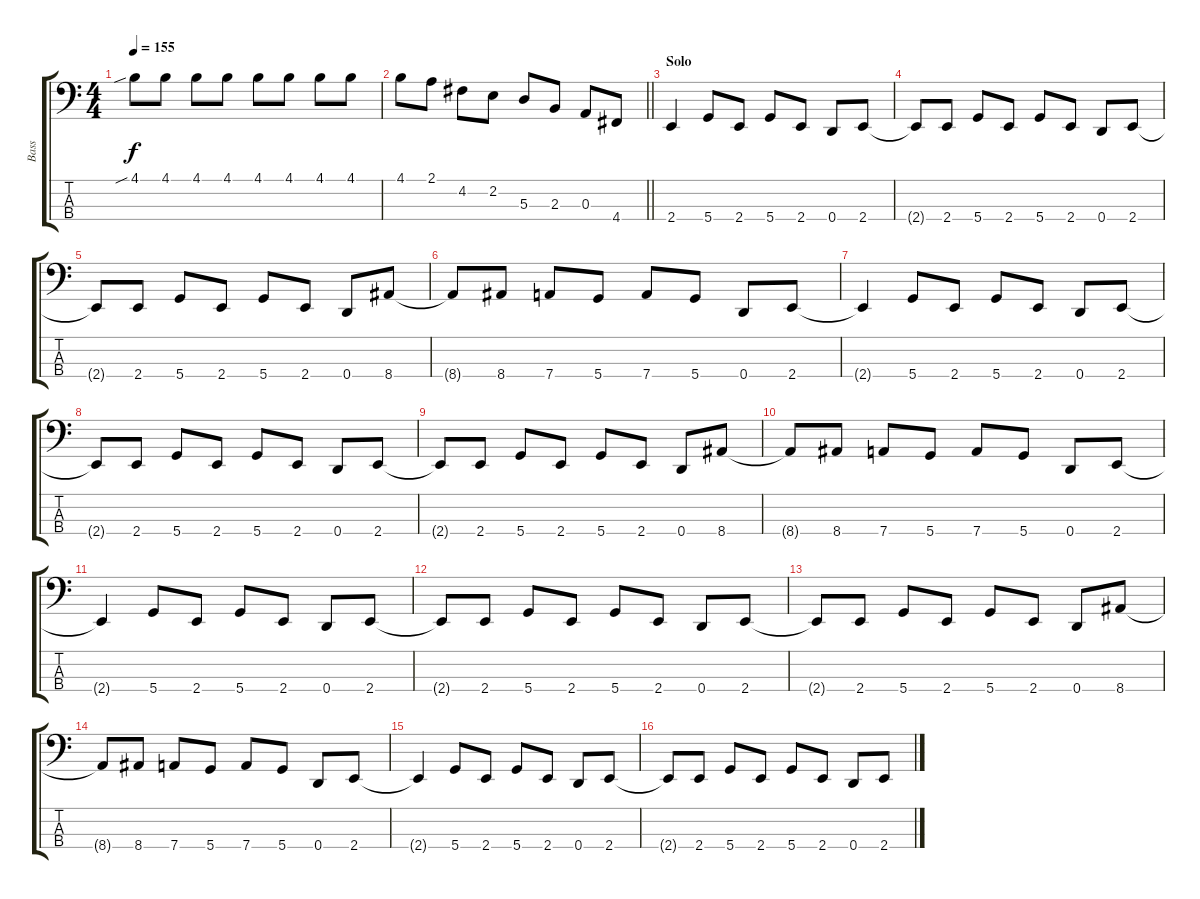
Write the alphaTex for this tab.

\track ("Bass" "Bass") {instrument electricbassfinger}
\staff {score tabs}
\tuning (G2 D2 A1 D1) {hide}
\ts (4 4)
\tempo 155
\clef f4
\ks c
4.1{sib}.8{dy f} 4.1.8 4.1.8 4.1.8 4.1.8 4.1.8 4.1.8 4.1.8 |
\barLineRight lightlight
4.1.8 2.1.8 4.2.8 2.2.8 5.3.8 2.3.8 0.3.8 4.4.8 |
\section ("" "Solo")
2.4.4 5.4.8 2.4.8 5.4.8 2.4.8 0.4.8 2.4.8 |
2.4{t}.8 2.4.8 5.4.8 2.4.8 5.4.8 2.4.8 0.4.8 2.4.8 |
2.4{t}.8 2.4.8 5.4.8 2.4.8 5.4.8 2.4.8 0.4.8 8.4.8 |
8.4{t}.8 8.4.8 7.4.8 5.4.8 7.4.8 5.4.8 0.4.8 2.4.8 |
2.4{t}.4 5.4.8 2.4.8 5.4.8 2.4.8 0.4.8 2.4.8 |
2.4{t}.8 2.4.8 5.4.8 2.4.8 5.4.8 2.4.8 0.4.8 2.4.8 |
2.4{t}.8 2.4.8 5.4.8 2.4.8 5.4.8 2.4.8 0.4.8 8.4.8 |
8.4{t}.8 8.4.8 7.4.8 5.4.8 7.4.8 5.4.8 0.4.8 2.4.8 |
2.4{t}.4 5.4.8 2.4.8 5.4.8 2.4.8 0.4.8 2.4.8 |
2.4{t}.8 2.4.8 5.4.8 2.4.8 5.4.8 2.4.8 0.4.8 2.4.8 |
2.4{t}.8 2.4.8 5.4.8 2.4.8 5.4.8 2.4.8 0.4.8 8.4.8 |
8.4{t}.8 8.4.8 7.4.8 5.4.8 7.4.8 5.4.8 0.4.8 2.4.8 |
2.4{t}.4 5.4.8 2.4.8 5.4.8 2.4.8 0.4.8 2.4.8 |
2.4{t}.8 2.4.8 5.4.8 2.4.8 5.4.8 2.4.8 0.4.8 2.4.8
